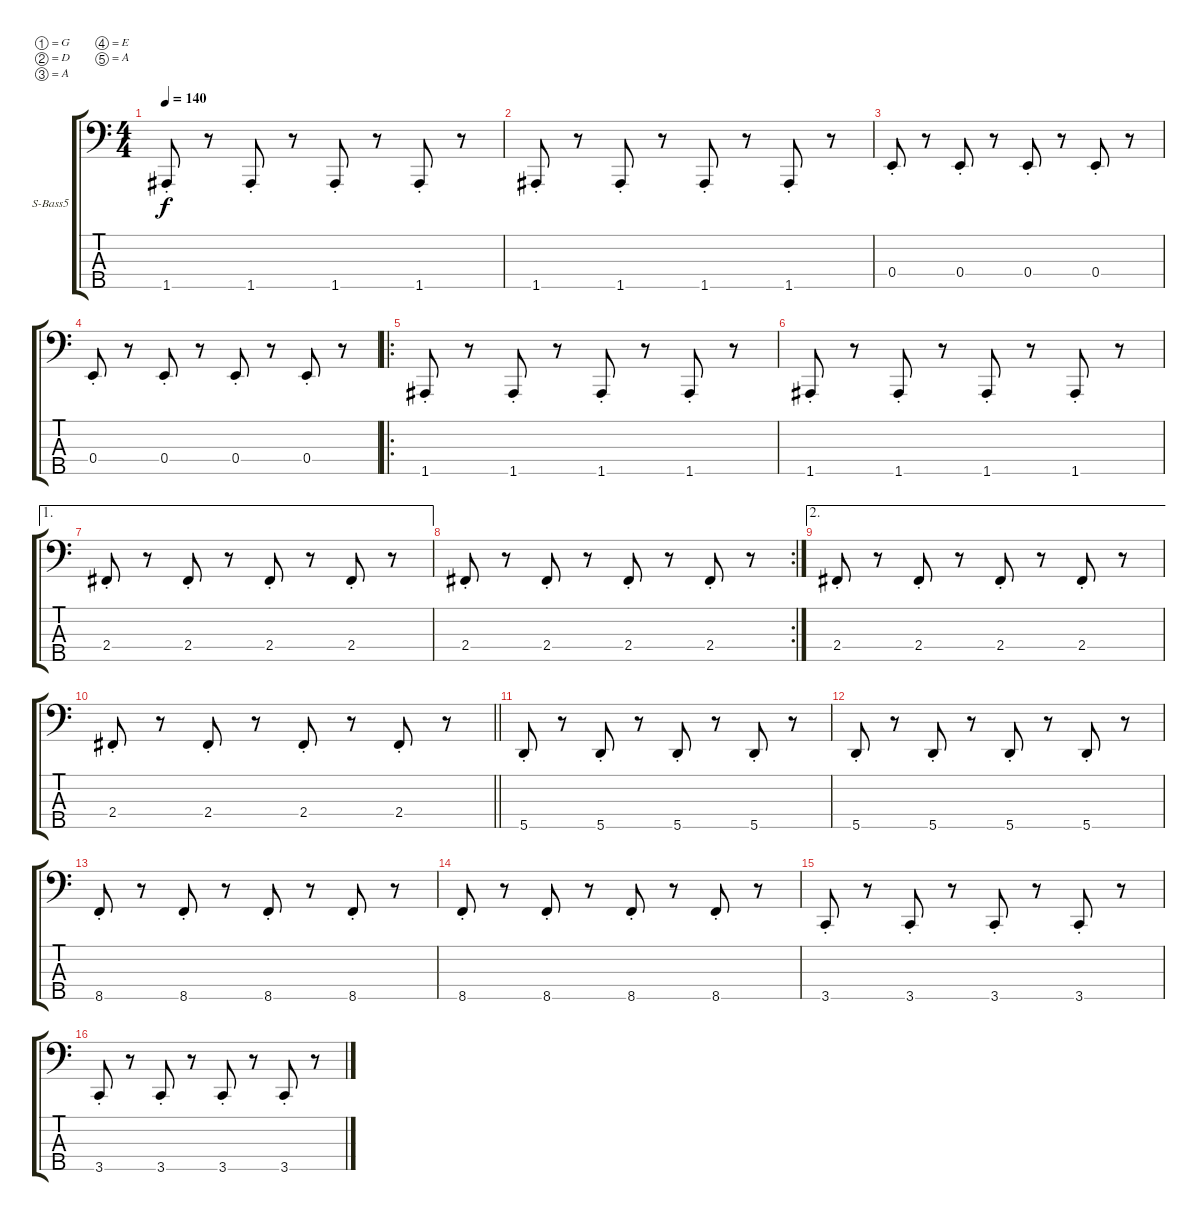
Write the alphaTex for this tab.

\bracketExtendMode groupsimilarinstruments
\firstSystemTrackNameOrientation horizontal
\otherSystemsTrackNameOrientation horizontal
\track ("Bass" "S-Bass5") {instrument synthbass2}
\staff {score tabs}
\tuning (G2 D2 A1 E1 A0)
\ts (4 4)
\tempo 140
\clef f4
\ks c
1.5{st}.8{dy f} r.8 1.5{st}.8 r.8 1.5{st}.8 r.8 1.5{st}.8 r.8 |
1.5{st}.8 r.8 1.5{st}.8 r.8 1.5{st}.8 r.8 1.5{st}.8 r.8 |
0.4{st}.8 r.8 0.4{st}.8 r.8 0.4{st}.8 r.8 0.4{st}.8 r.8 |
0.4{st}.8 r.8 0.4{st}.8 r.8 0.4{st}.8 r.8 0.4{st}.8 r.8 |
\ro
1.5{st}.8 r.8 1.5{st}.8 r.8 1.5{st}.8 r.8 1.5{st}.8 r.8 |
1.5{st}.8 r.8 1.5{st}.8 r.8 1.5{st}.8 r.8 1.5{st}.8 r.8 |
\ae 1
2.4{st}.8 r.8 2.4{st}.8 r.8 2.4{st}.8 r.8 2.4{st}.8 r.8 |
\rc 2
2.4{st}.8 r.8 2.4{st}.8 r.8 2.4{st}.8 r.8 2.4{st}.8 r.8 |
\ae 2
2.4{st}.8 r.8 2.4{st}.8 r.8 2.4{st}.8 r.8 2.4{st}.8 r.8 |
\barLineRight lightlight
2.4{st}.8 r.8 2.4{st}.8 r.8 2.4{st}.8 r.8 2.4{st}.8 r.8 |
5.5{st}.8 r.8 5.5{st}.8 r.8 5.5{st}.8 r.8 5.5{st}.8 r.8 |
5.5{st}.8 r.8 5.5{st}.8 r.8 5.5{st}.8 r.8 5.5{st}.8 r.8 |
8.5{st}.8 r.8 8.5{st}.8 r.8 8.5{st}.8 r.8 8.5{st}.8 r.8 |
8.5{st}.8 r.8 8.5{st}.8 r.8 8.5{st}.8 r.8 8.5{st}.8 r.8 |
3.5{st}.8 r.8 3.5{st}.8 r.8 3.5{st}.8 r.8 3.5{st}.8 r.8 |
3.5{st}.8 r.8 3.5{st}.8 r.8 3.5{st}.8 r.8 3.5{st}.8 r.8
